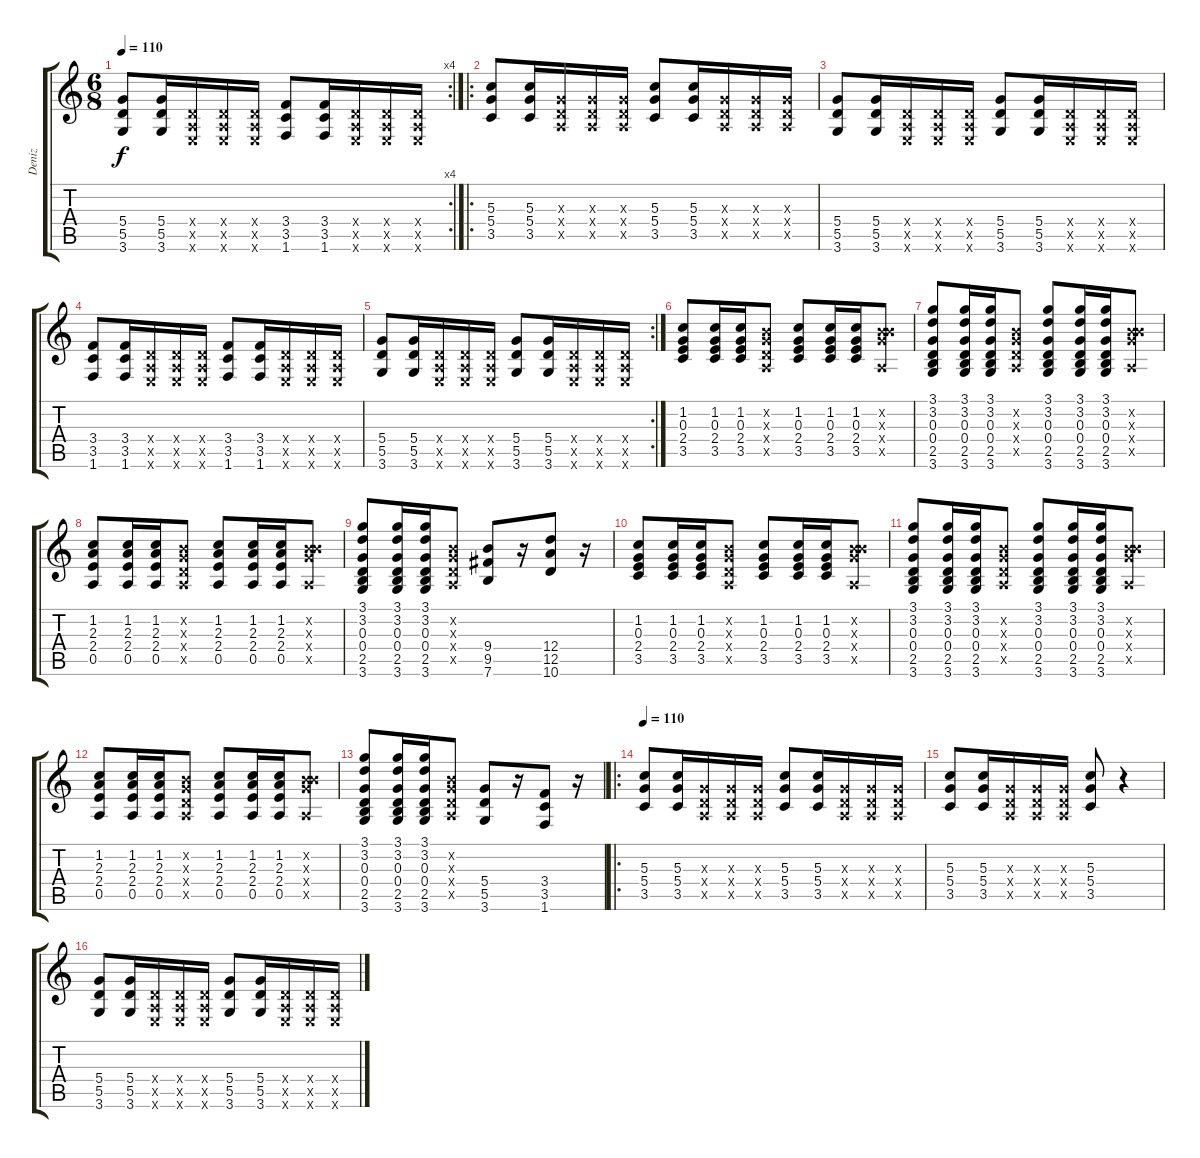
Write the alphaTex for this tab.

\track ("Deniz" "Deniz") {instrument electricguitarclean}
\staff {score tabs}
\tuning (E4 B3 G3 D3 A2 E2) {hide}
\rc 4
\ts (6 8)
\tempo 110
\clef g2
\ks c
(5.4 5.5 3.6).8{dy f} (5.4 5.5 3.6).16 (0.4{x} 0.5{x} 0.6{x}).16 (0.4{x} 0.5{x} 0.6{x}).16 (0.4{x} 0.5{x} 0.6{x}).16 (3.4 3.5 1.6).8 (3.4 3.5 1.6).16 (0.4{x} 0.5{x} 0.6{x}).16 (0.4{x} 0.5{x} 0.6{x}).16 (0.4{x} 0.5{x} 0.6{x}).16 |
\ro
(5.3 5.4 3.5).8{volume 13} (5.3 5.4 3.5).16 (0.3{x} 0.4{x} 0.5{x}).16 (0.3{x} 0.4{x} 0.5{x}).16 (0.3{x} 0.4{x} 0.5{x}).16 (5.3 5.4 3.5).8 (5.3 5.4 3.5).16 (0.3{x} 0.4{x} 0.5{x}).16 (0.3{x} 0.4{x} 0.5{x}).16 (0.3{x} 0.4{x} 0.5{x}).16 |
(5.4 5.5 3.6).8 (5.4 5.5 3.6).16 (0.4{x} 0.5{x} 0.6{x}).16 (0.4{x} 0.5{x} 0.6{x}).16 (0.4{x} 0.5{x} 0.6{x}).16 (5.4 5.5 3.6).8 (5.4 5.5 3.6).16 (0.4{x} 0.5{x} 0.6{x}).16 (0.4{x} 0.5{x} 0.6{x}).16 (0.4{x} 0.5{x} 0.6{x}).16 |
(3.4 3.5 1.6).8 (3.4 3.5 1.6).16 (0.4{x} 0.5{x} 0.6{x}).16 (0.4{x} 0.5{x} 0.6{x}).16 (0.4{x} 0.5{x} 0.6{x}).16 (3.4 3.5 1.6).8 (3.4 3.5 1.6).16 (0.4{x} 0.5{x} 0.6{x}).16 (0.4{x} 0.5{x} 0.6{x}).16 (0.4{x} 0.5{x} 0.6{x}).16 |
\rc 2
(5.4 5.5 3.6).8 (5.4 5.5 3.6).16 (0.4{x} 0.5{x} 0.6{x}).16 (0.4{x} 0.5{x} 0.6{x}).16 (0.4{x} 0.5{x} 0.6{x}).16 (5.4 5.5 3.6).8 (5.4 5.5 3.6).16 (0.4{x} 0.5{x} 0.6{x}).16 (0.4{x} 0.5{x} 0.6{x}).16 (0.4{x} 0.5{x} 0.6{x}).16 |
(1.2 0.3 2.4 3.5).8{volume 6 instrument electricguitarclean} (1.2 0.3 2.4 3.5).16 (1.2 0.3 2.4 3.5).16 (0.2{x} 0.3{x} 0.4{x} 0.5{x}).8 (1.2 0.3 2.4 3.5).8 (1.2 0.3 2.4 3.5).16 (1.2 0.3 2.4 3.5).16 (0.2{x} 0.3{x} 9.4{x} 0.5{x}).8 |
(3.1 3.2 0.3 0.4 2.5 3.6).8 (3.1 3.2 0.3 0.4 2.5 3.6).16 (3.1 3.2 0.3 0.4 2.5 3.6).16 (0.2{x} 0.3{x} 0.4{x} 0.5{x}).8 (3.1 3.2 0.3 0.4 2.5 3.6).8 (3.1 3.2 0.3 0.4 2.5 3.6).16 (3.1 3.2 0.3 0.4 2.5 3.6).16 (0.2{x} 0.3{x} 9.4{x} 0.5{x}).8 |
(1.2 2.3 2.4 0.5).8 (1.2 2.3 2.4 0.5).16 (1.2 2.3 2.4 0.5).16 (0.2{x} 0.3{x} 0.4{x} 0.5{x}).8 (1.2 2.3 2.4 0.5).8 (1.2 2.3 2.4 0.5).16 (1.2 2.3 2.4 0.5).16 (0.2{x} 0.3{x} 9.4{x} 0.5{x}).8 |
(3.1 3.2 0.3 0.4 2.5 3.6).8 (3.1 3.2 0.3 0.4 2.5 3.6).16 (3.1 3.2 0.3 0.4 2.5 3.6).16 (0.2{x} 0.3{x} 0.4{x} 0.5{x}).8 (9.4 9.5 7.6).8{instrument distortionguitar} r.16 (12.4 12.5 10.6).8 r.16 |
(1.2 0.3 2.4 3.5).8{volume 6 instrument electricguitarclean} (1.2 0.3 2.4 3.5).16 (1.2 0.3 2.4 3.5).16 (0.2{x} 0.3{x} 0.4{x} 0.5{x}).8 (1.2 0.3 2.4 3.5).8 (1.2 0.3 2.4 3.5).16 (1.2 0.3 2.4 3.5).16 (0.2{x} 0.3{x} 9.4{x} 0.5{x}).8 |
(3.1 3.2 0.3 0.4 2.5 3.6).8 (3.1 3.2 0.3 0.4 2.5 3.6).16 (3.1 3.2 0.3 0.4 2.5 3.6).16 (0.2{x} 0.3{x} 0.4{x} 0.5{x}).8 (3.1 3.2 0.3 0.4 2.5 3.6).8 (3.1 3.2 0.3 0.4 2.5 3.6).16 (3.1 3.2 0.3 0.4 2.5 3.6).16 (0.2{x} 0.3{x} 9.4{x} 0.5{x}).8 |
(1.2 2.3 2.4 0.5).8 (1.2 2.3 2.4 0.5).16 (1.2 2.3 2.4 0.5).16 (0.2{x} 0.3{x} 0.4{x} 0.5{x}).8 (1.2 2.3 2.4 0.5).8 (1.2 2.3 2.4 0.5).16 (1.2 2.3 2.4 0.5).16 (0.2{x} 0.3{x} 9.4{x} 0.5{x}).8 |
(3.1 3.2 0.3 0.4 2.5 3.6).8 (3.1 3.2 0.3 0.4 2.5 3.6).16 (3.1 3.2 0.3 0.4 2.5 3.6).16 (0.2{x} 0.3{x} 0.4{x} 0.5{x}).8 (5.4 5.5 3.6).8{instrument distortionguitar} r.16 (3.4 3.5 1.6).8 r.16 |
\ro
\tempo 110
(5.3 5.4 3.5).8{instrument electricguitarclean} (5.3 5.4 3.5).16 (0.3{x} 0.4{x} 0.5{x}).16 (0.3{x} 0.4{x} 0.5{x}).16 (0.3{x} 0.4{x} 0.5{x}).16 (5.3 5.4 3.5).8 (5.3 5.4 3.5).16 (0.3{x} 0.4{x} 0.5{x}).16 (0.3{x} 0.4{x} 0.5{x}).16 (0.3{x} 0.4{x} 0.5{x}).16 |
(5.3 5.4 3.5).8 (5.3 5.4 3.5).16 (0.3{x} 0.4{x} 0.5{x}).16 (0.3{x} 0.4{x} 0.5{x}).16 (0.3{x} 0.4{x} 0.5{x}).16 (5.3 5.4 3.5).8 r.4 |
(5.4 5.5 3.6).8 (5.4 5.5 3.6).16 (0.4{x} 0.5{x} 0.6{x}).16 (0.4{x} 0.5{x} 0.6{x}).16 (0.4{x} 0.5{x} 0.6{x}).16 (5.4 5.5 3.6).8 (5.4 5.5 3.6).16 (0.4{x} 0.5{x} 0.6{x}).16 (0.4{x} 0.5{x} 0.6{x}).16 (0.4{x} 0.5{x} 0.6{x}).16
